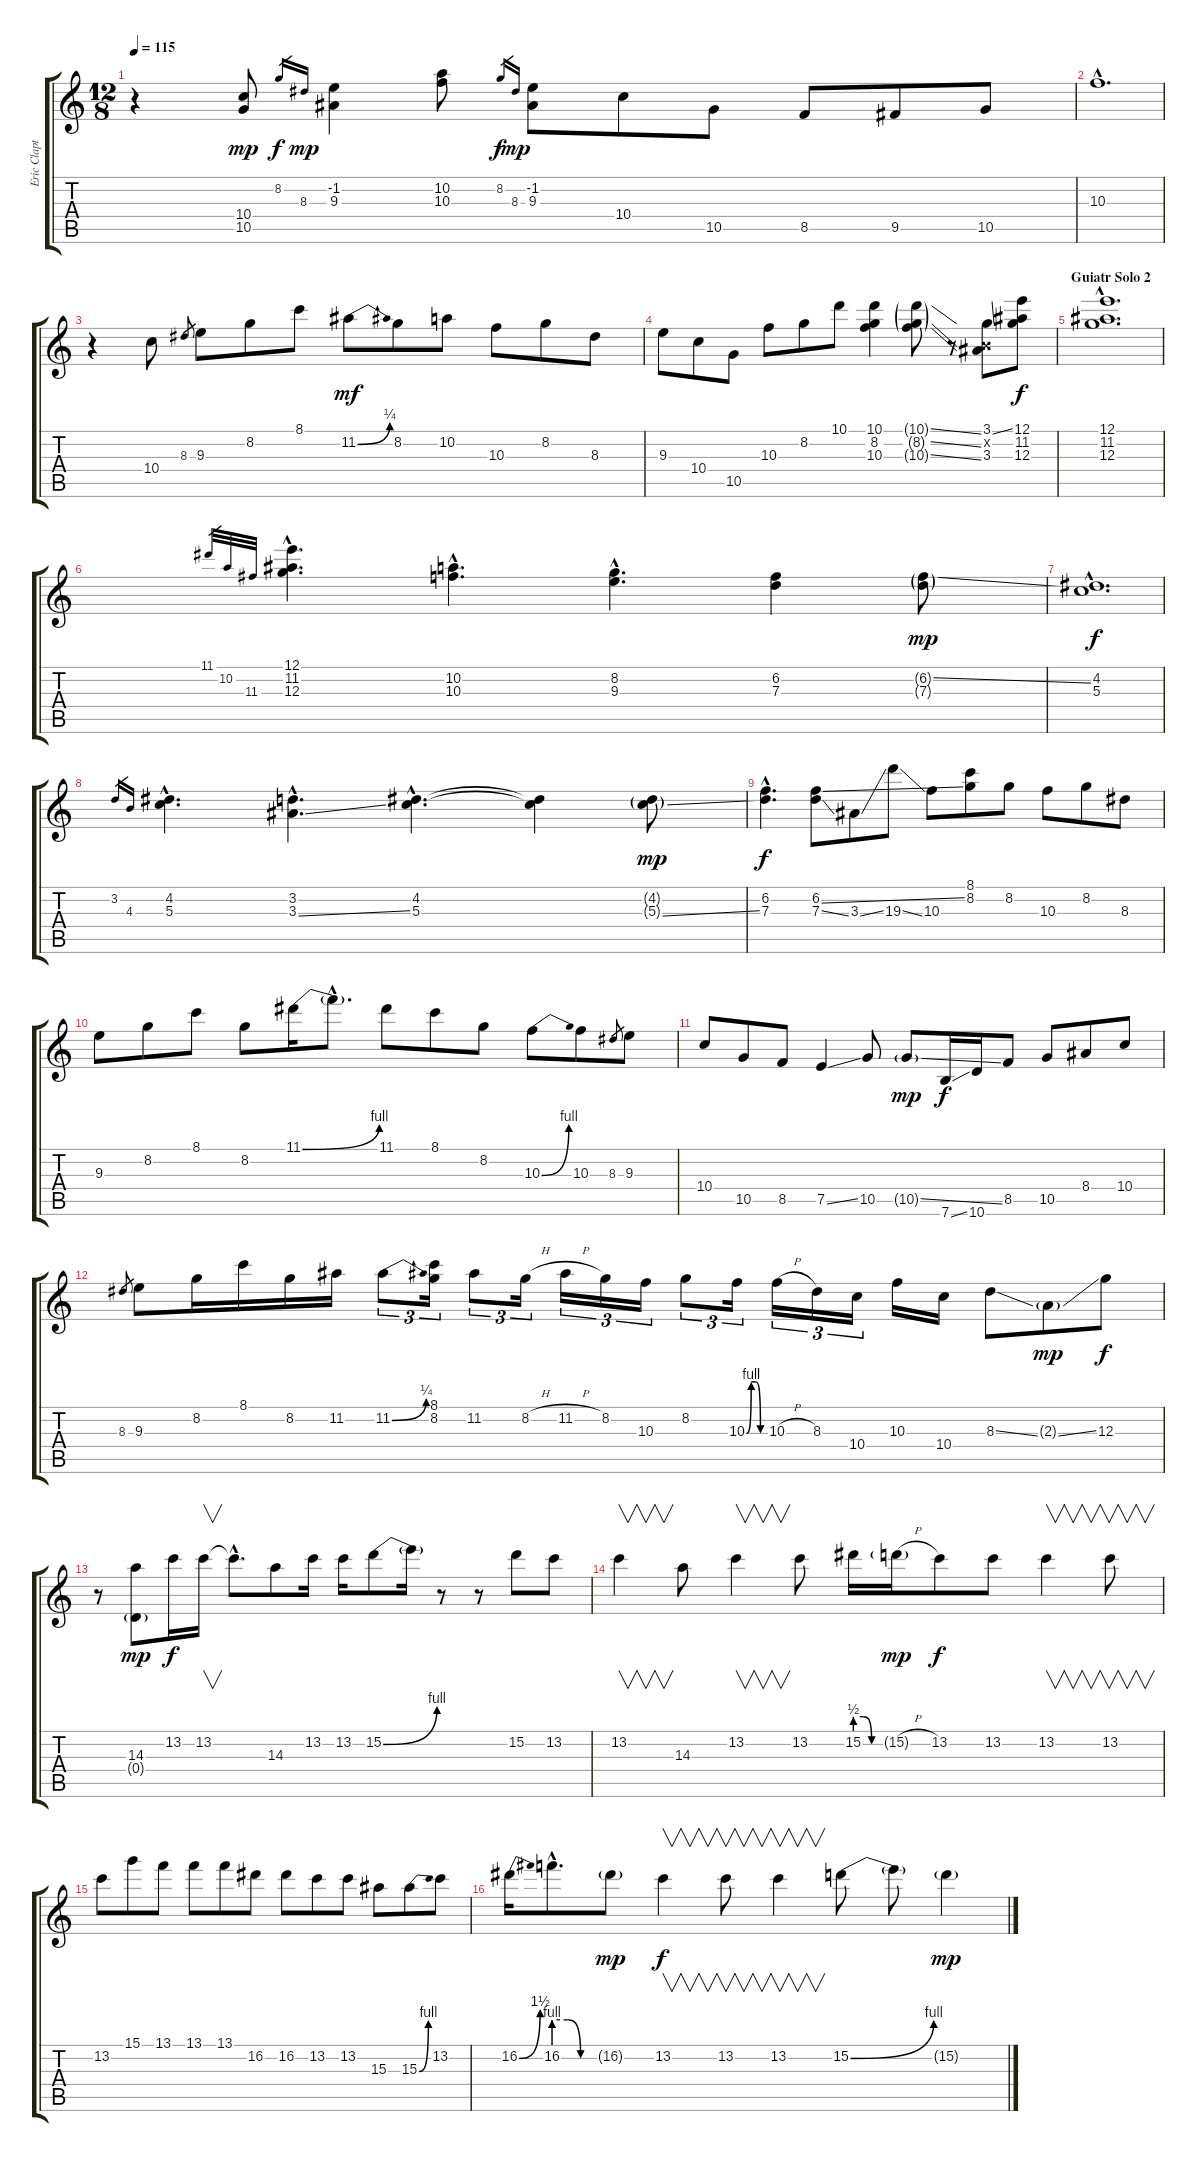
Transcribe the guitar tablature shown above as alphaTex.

\track ("Eric Clapton Lead Guitar" "Eric Clapt") {instrument electricguitarclean}
\staff {score tabs}
\tuning (E4 B3 G3 D3 A2 E2) {hide}
\ts (12 8)
\tempo 115
\clef g2
\ks c
r.4{dy mf} (10.4 10.5).8{dy mp} 8.2.16{gr dy f} 8.3.16{gr dy mp} (-1.2 9.3).4 (10.2 10.3).8 8.2.16{gr dy f} 8.3.16{gr dy mp} (-1.2 9.3).8 10.4.8 10.5.8 8.5.8 9.5.8 10.5.8 |
10.3{hac}.1{d} |
r.4 10.4.8 8.3.8{gr} 9.3.8 8.2.8 8.1.8 11.2{be (bend 0 0 60 1)}.8{dy mf} 8.2.8 10.2.8 10.3.8 8.2.8 8.3.8 |
9.3.8 10.4.8 10.5.8 10.3.8 8.2.8 10.1.8 (10.1 8.2 10.3).4 (10.1{ss g} 8.2{ss g} 10.3{ss g}).8 r.8 (3.1{ss} 0.2{x} 3.3).8 (12.1 11.2 12.3).8{dy f} |
\section ("" "Guiatr Solo 2")
(12.1{hac} 11.2{hac} 12.3{hac}).1{d} |
11.1.32{gr} 10.2.32{gr} 11.3.32{gr} (12.1{hac} 11.2{hac} 12.3{hac}).4{d} (10.2{hac} 10.3{hac}).4{d} (8.2{hac} 9.3{hac}).4{d} (6.2 7.3).4 (6.2{ss g} 7.3{g}).8{dy mp} |
(4.2{hac} 5.3{hac}).1{d dy f} |
3.2.16{gr} 4.3.16{gr} (4.2{hac} 5.3{hac}).4{d} (3.2{hac} 3.3{ss hac}).4{d} (4.2{hac} 5.3{hac}).4{d} (4.2{t} 5.3{t}).4 (4.2{g} 5.3{ss g}).8{dy mp} |
(6.2{hac} 7.3{hac}).4{d dy f} (6.2{ss} 7.3{ss}).8 3.3{ss}.8 19.3{ss}.8 10.3.8 (8.1 8.2).8 8.2.8 10.3.8 8.2.8 8.3.8 |
9.3.8 8.2.8 8.1.8 8.2.8 11.1{be (bend 0 0 60 4)}.16 11.1{hac t}.8{d} 11.1.8 8.1.8 8.2.8 10.3{be (bend 0 0 60 4)}.8 10.3.8 8.3.8{gr} 9.3.8 |
10.4.8 10.5.8 8.5.8 7.5{ss}.4 10.5.8 10.5{ss g}.8{dy mp} 7.6{ss}.16{dy f} 10.6.16 8.5.8 10.5.8 8.4.8 10.4.8 |
8.3.8{gr} 9.3.8 8.2.16 8.1.16 8.2.16 11.2.16 11.2{be (bend 0 0 60 1)}.8{tu (3 2)} (8.1 8.2).16{tu (3 2)} 11.2.8{tu (3 2)} 8.2{h}.16{tu (3 2)} 11.2{h}.16{tu (3 2)} 8.2.16{tu (3 2)} 10.3.16{tu (3 2)} 8.2.8{tu (3 2)} 10.3{be (custom 0 0 15 4 30 4 45 0 60 0)}.16{tu (3 2)} 10.3{h}.16{tu (3 2)} 8.3.16{tu (3 2)} 10.4.16{tu (3 2)} 10.3.16 10.4.16 8.3{ss}.8 2.3{ss g}.8{dy mp} 12.3.8{dy f} |
r.8 (14.3 0.4{g}).8{dy mp} 13.2.16{dy f} 13.2.16{v} 13.2{hac t}.8{d} 14.3.8 13.2.16 13.2.16 15.2{be (bend 0 0 60 4)}.8 15.2{t}.16 r.8 r.8 15.2.8 13.2.8 |
13.2.4{v} 14.3.8 13.2.4{v} 13.2.8 15.2{be (custom 0 2 20 2 40 0 60 0)}.16 15.2{h g}.16{dy mp} 13.2.8{dy f} 13.2.8 13.2.4{v} 13.2.8{v} |
13.2.8 15.1.8 13.1.8 13.1.8 13.1.8 16.2.8 16.2.8 13.2.8 13.2.8 15.3.8 15.3{be (bend 0 0 60 4)}.8 13.2.8 |
16.2{be (bend 0 0 60 6)}.16 16.2{be (custom 0 4 20 4 40 0 60 0) hac}.8{d} 16.2{g}.8{dy mp} 13.2.4{v dy f} 13.2.8{v} 13.2.4{v} 15.2{be (bend 0 0 60 4)}.8 15.2{t}.8 15.2{g}.4{dy mp}
